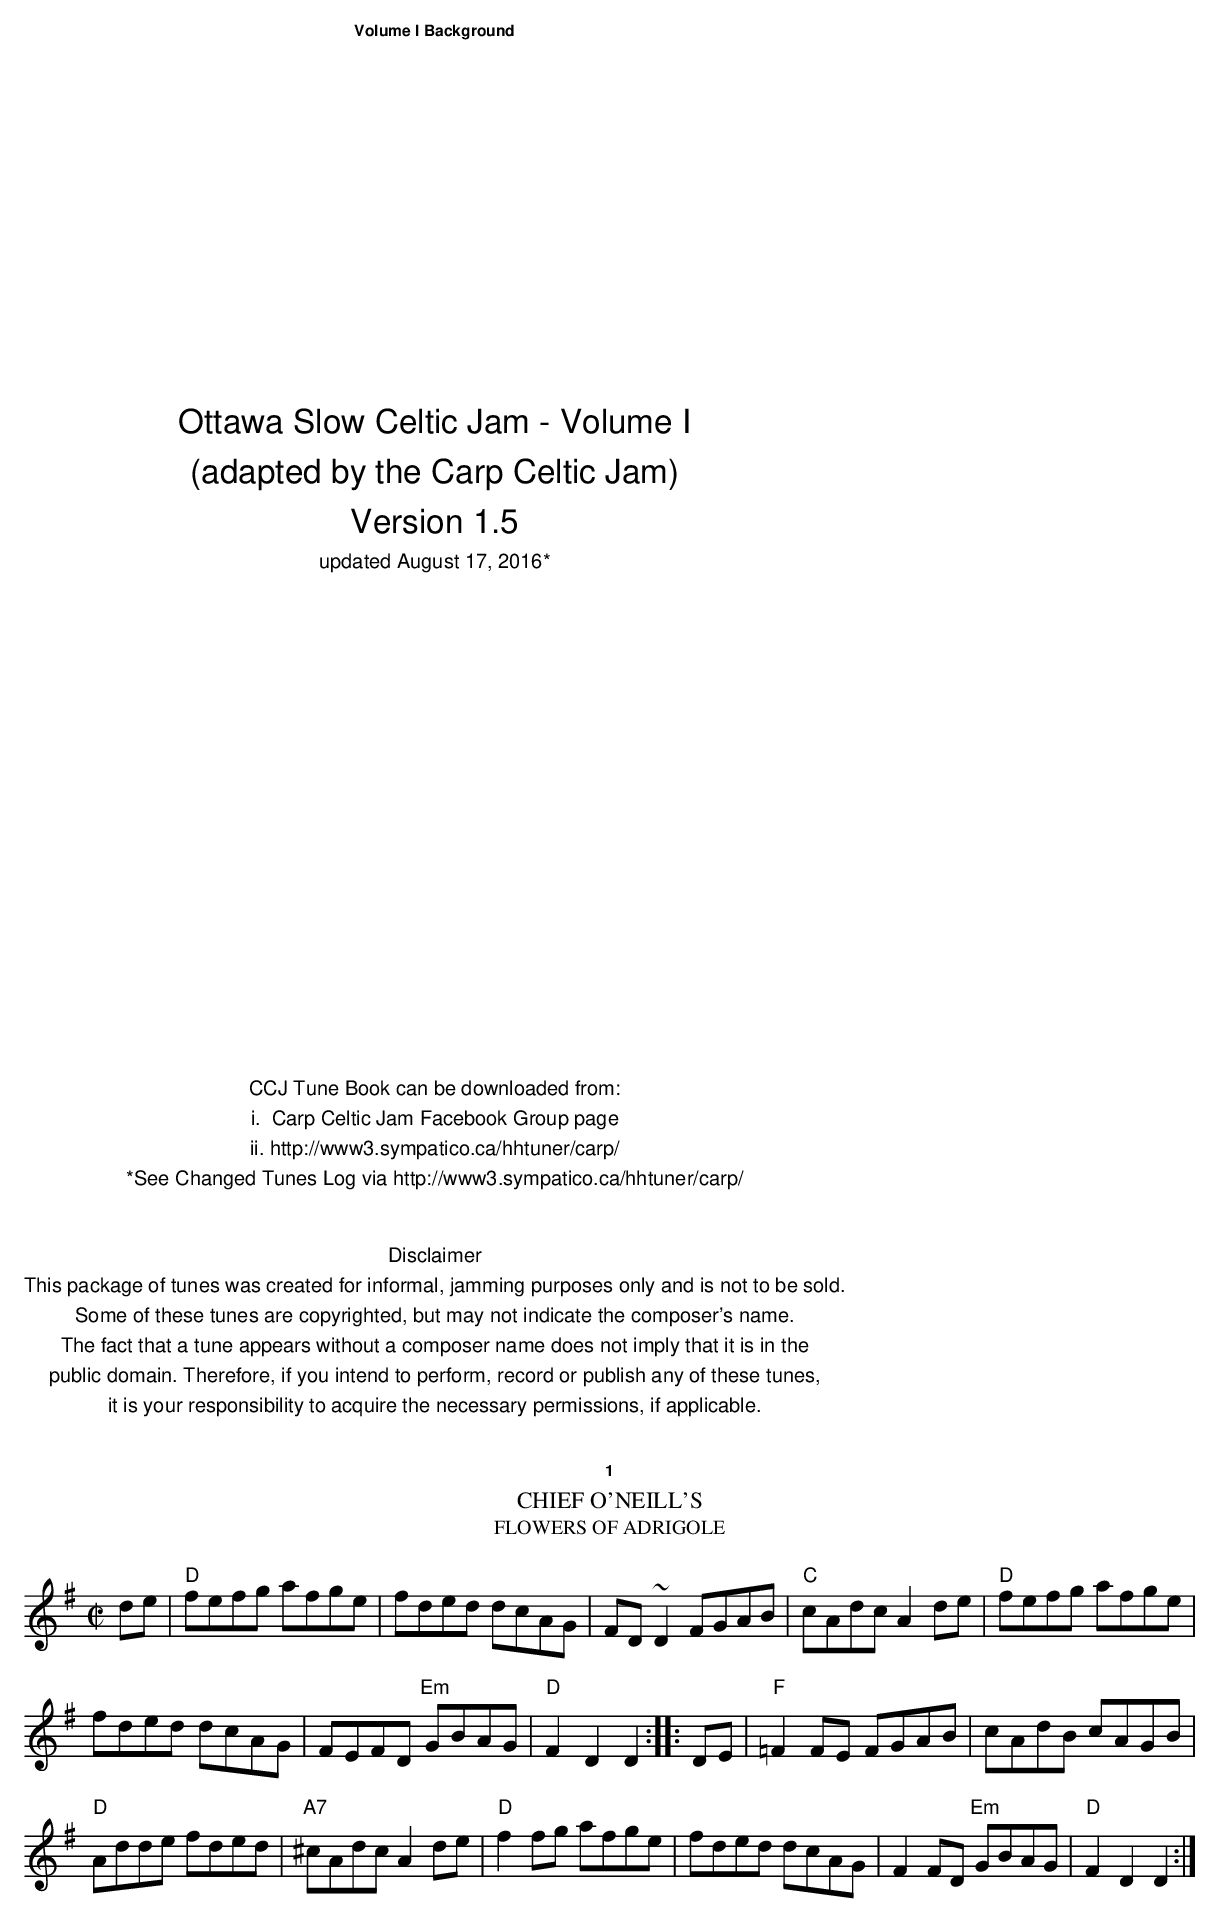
X:1
T:Chief O'Neill's
T:Flowers of Adrigole
M:C|
L:1/8
K:Dmix
de|"D"fefg afge|fded dcAG|FD ~D2 FGAB|"C"cAdc A2de| "D"fefg afge|
fded dcAG|FEFD "Em"GBAG|"D"F2D2 D2::DE|"F"=F2FE FGAB|cAdB cAGB|
"D"Adde fded|"A7"^cAdc A2de| "D"f2fg afge|fded dcAG|F2FD "Em"GBAG|"D"F2D2 D2:|
